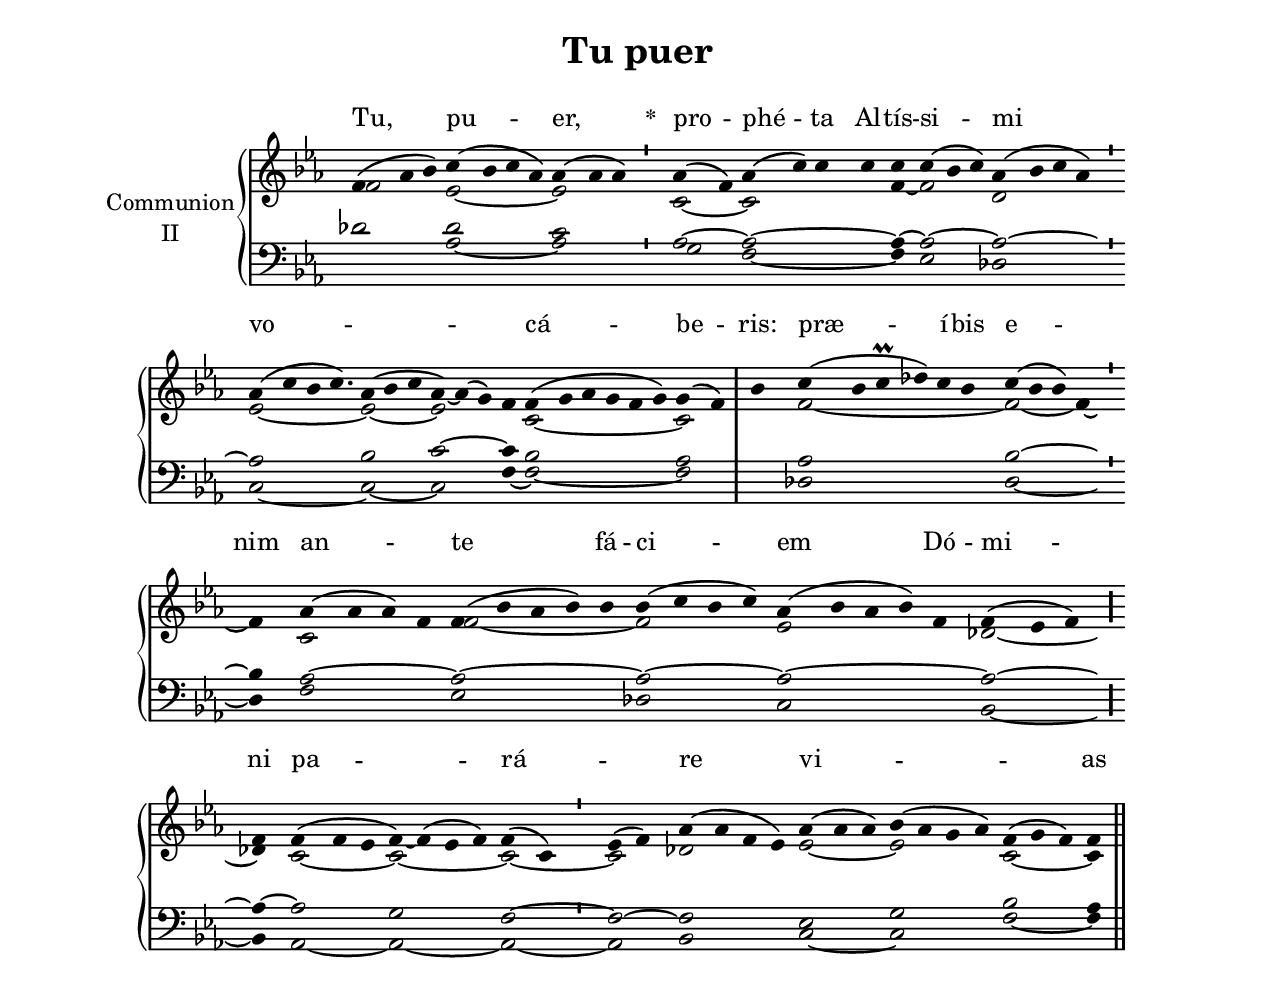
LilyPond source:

\version "2.18"
\include "gregorian.ly"
\include "noh2.ily"


%Page reference: page iii.227
%(volume.page)

global = {
 \key f \dorian
 \cadenzaOn 
}

\header {
  title = \markup \center-column {"Tu puer" \vspace #1 }
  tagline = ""
  composer = ""
}

\paper {
 #(include-special-characters)
  oddHeaderMarkup = \markup \fill-line {
    \line {}
    \center-column {
      \on-the-fly #first-page     " "
      \on-the-fly #not-first-page "Tu puer"
    }
    \line { \on-the-fly #print-page-number-check-first \fromproperty #'page:page-number-string }
  }
  evenHeaderMarkup = \markup \fill-line {
    \line { \on-the-fly #print-page-number-check-first \fromproperty #'page:page-number-string }
    \center-column { "Tu puer" }
    \line {}
  }
}

chantText = \lyricmode {
Tu, pu -- er, 
\set stanza = " * " pro -- phé -- ta Al -- tís -- si -- mi vo -- _ _ cá -- be -- ris: 
præ -- í -- bis e -- _ nim an -- _ te fá -- ci -- em Dó -- mi -- ni 
pa -- rá -- _ re vi -- _ _ as e -- jus. }

chantMusic = {
\tieDown   f'4 ( aes'4 bes'4) c''4 ( bes'4 c''4 aes'4) aes'4 ( aes'4 aes'4) \divisioMinima
 aes'4 ( f'4) aes'4 ( c''4) c''4 c''4 c''4 c''4 ( bes'4 c''4) aes'4 ( bes'4 c''4 aes'4) \divisioMinima
 aes'4 ( c''4 bes'4 c''4.) aes'4 ( bes'4 c''4 aes'4) ~ aes'4 ( g'4) f'4 f'4 ( g'4 aes'4 g'4 f'4 g'4) g'4 ( f'4) \divisioMaxima
 bes'4  c''4 ( bes'4 c''\prall des''4) c''4 bes'4 c''4 ( bes'4 bes'4) f'4 \divisioMinima
 f'4 aes'4 ( aes'4 aes'4) f'4 f'4 ( bes'4 aes'4 bes'4) bes'4 bes'4 ( c''4 bes'4 c''4) aes'4 ( bes'4 aes'4 bes'4) f'4 f'4 ( ees'4 f'4) \divisioMaior
 f'4 f'4 ( f'4 ees'4 f'4) ~ f'4 ( ees'4 f'4) f'4 ( c'4) \divisioMinima
 ees'4 ( f'4) aes'4 ( aes'4 f'4 ees'4) aes'4 ( aes'4 aes'4) bes'4 ( aes'4 g'4 aes'4) f'4 ( g'4 f'4) f'4 \finalis

}

altoMusic = {
f'2*3/2 ees'2*4/2 ~ ees'2*3/2 \divisioMinima
c'2 ~ c'2*4/2 f'4 ~ f'2*3/2 d'2*4/2 \divisioMinima
ees'2*9/4 ~ ees'2*3/2 ~ ees'2*3/2 f'4 c'2*6/2 ~ c'2 \divisioMaxima
r4 f'2*6/2 ~ f'2*3/2 ~ f'4 ~ \divisioMinima
f'4 c'2*4/2 f'2*5/2 ~ f'2*4/2 ees'2*5/2 des'2*3/2 ~ \divisioMaior
des'4 c'2*3/2 ~ c'2*4/2 ~ c'2 ~ \divisioMinima
c'2 des'2*4/2 ees'2*3/2 ~ ees'2*4/2 c'2*3/2 ~ c'4 \finalis
}

tenorMusic = {
des'2*3/2 d'2*4/2 c'2*3/2 \divisioMinima
aes2 ~ aes2*4/2 ~ aes4 ~ aes2*3/2 ~ aes2*4/2 ~ \divisioMinima
aes2*9/4 bes2*3/2 c'2*3/2 ~ c'4 bes2*6/2 aes2 \divisioMaxima
r4 aes2*6/2 bes2*4/2 ~ \divisioMinima
bes4 aes2*4/2 ~ aes2*5/2 ~ aes2*4/2 ~ aes2*5/2 ~ aes2*3/2 ~ \divisioMaior
aes4 ~ aes2*3/2 g2*4/2 f2 ~ \divisioMinima
f2 ~ f2*4/2 ees2*3/2 g2*4/2 bes2*3/2 aes4 \finalis
}

bassMusic = {
r2*3/2 aes2*4/2 ~ aes2*3/2 \divisioMinima
g2 f2*4/2 ~ f4 ees2*3/2 des2*4/2 \divisioMinima
c2*9/4 ~ c2*3/2 ~ c2*3/2 f4 ~ f2*6/2 ~ f2 \divisioMaxima
r4 des2*6/2 d2*4/2 ~ \divisioMinima
d4 f2*4/2 ees2*5/2 des2*4/2 c2*5/2 bes,2*3/2 ~ \divisioMaior
bes,4 aes,2*3/2 ~ aes,2*4/2 ~ aes,2 ~ \divisioMinima
aes,2 bes,2*4/2 c2*3/2 ~ c2*4/2 f2*3/2 ~ f4 \finalis
}

voiceLines = {
\voiceLineStyle


}

\score{
  <<
    \new GrandStaff <<
      \set GrandStaff.autoBeaming = ##f
      \set GrandStaff.instrumentName = \markup \center-column {
        "Communion"
        "II"
      }
      \new Staff = up <<
        \new Voice = "chant" {
          \voiceOne \global \chantMusic
        }
        \new Voice {
          \voiceTwo \global \altoMusic
        }
      >>

      \new Staff = down <<
        \clef bass
        \new Voice {
          \voiceOne \global \tenorMusic
        }
        \new Voice {
          \voiceTwo \global \bassMusic
        }
	\new Voice {
        \voiceThree \global \voiceLines
        }
      >>
    >>
    \new Lyrics \lyricsto chant {
      \chantText
    }
  >>
  \layout{
  }
  \midi{
    \tempo 4 = 125
  }
}
